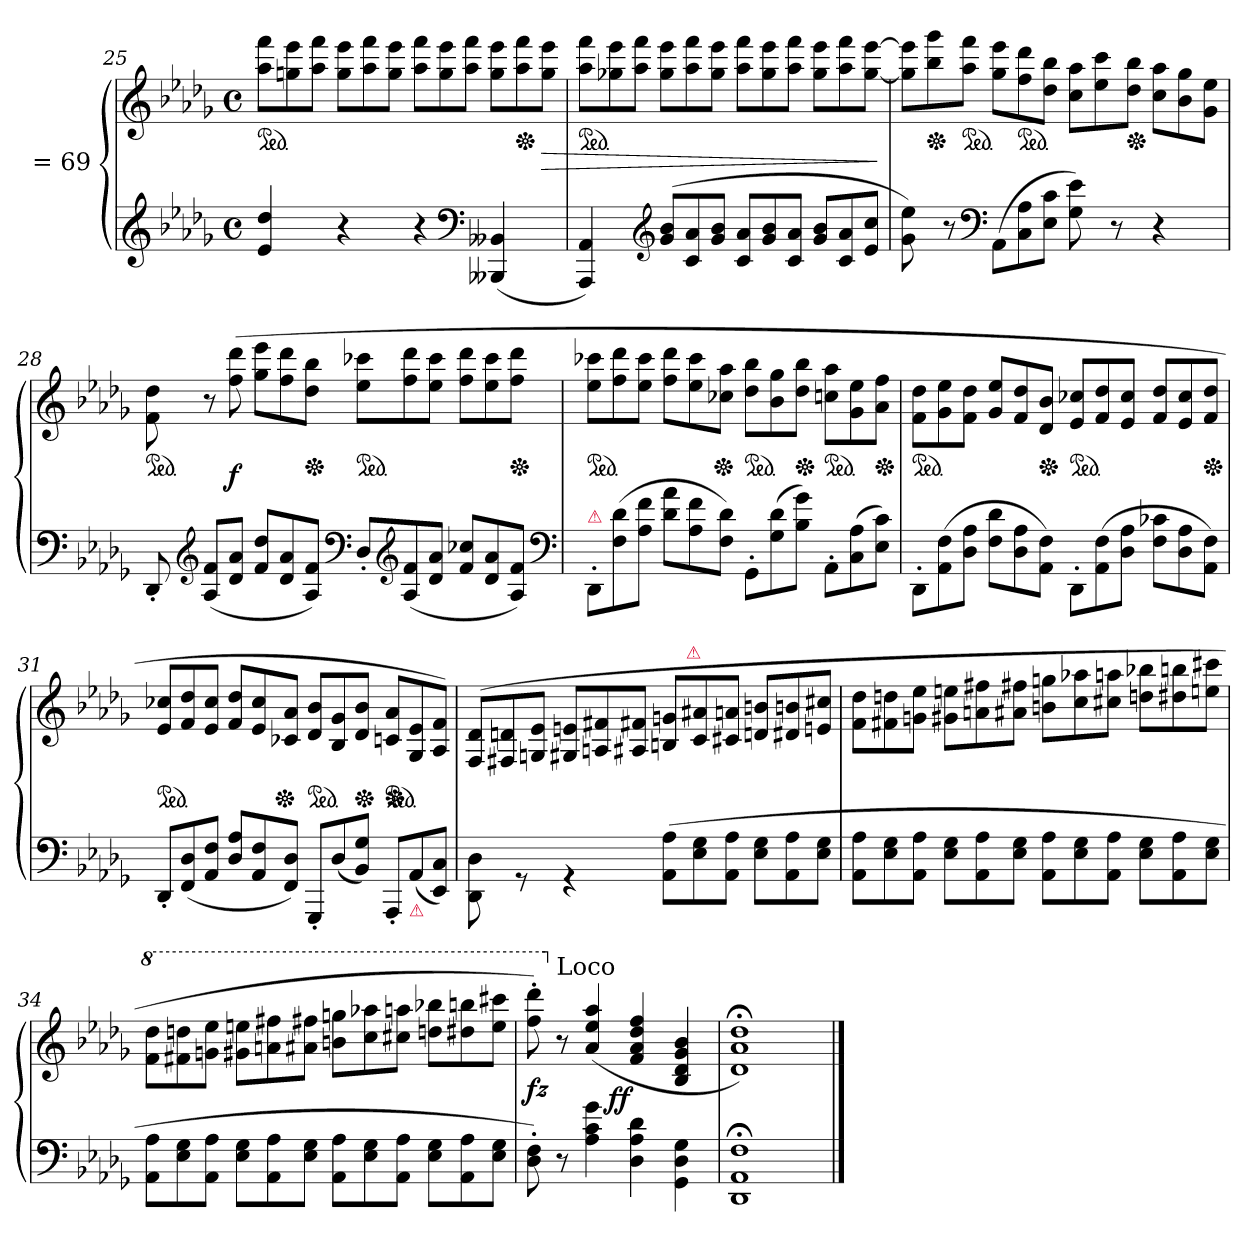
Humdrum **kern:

**kern	**kern	**dynam
*part1	*part1	*part1
*staff2	*staff1	*staff1/2
*I"[half] = 69	*	*
*clefG2	*clefG2	*
*k[b-e-a-d-g-]	*k[b-e-a-d-g-]	*
*D-:	*D-:	*
*M4/4	*M4/4	*
*met(c)	*met(c)	*
*	*Xtuplet	*
*	*ped	*
=25	=25	=25
4e- 4dd-	12aa- 12fffL	.
.	12ggn 12eee-	.
.	12aa- 12fffJ	.
4r	12gg 12eee-L	.
.	12aa- 12fff	.
.	12gg 12eee-J	.
4r	12aa- 12fffL	.
.	12gg 12eee-	.
.	12aa- 12fffJ	.
*clefF4	*	*
(<4BBB--X 4BB--X	12gg 12eee-L	.
*	*Xped	*
.	12aa- 12fff	.
.	12gg 12eee-J	>
=26	=26	=26
*	*ped	*
4AAA- 4AA-)	12aa- 12fffL	.
.	12gg-X 12eee-	.
.	12aa- 12fffJ	.
*clefG2	*	*
*Xtuplet	*	*
(>12g- 12b-L	12gg- 12eee-L	.
12c 12a-	12aa- 12fff	.
12g- 12b-J	12gg- 12eee-J	.
12c 12a-L	12aa- 12fffL	.
12g- 12b-	12gg- 12eee-	.
12c 12a-J	12aa- 12fffJ	.
12g- 12b-L	12gg- 12eee-L	.
12c 12a-	12aa- 12fff	.
12e- 12ccJ	[12gg- [12eee-J	.
.	.	]
=27	=27	=27
8g- 8ee-)	12gg-] 12eee-]L	.
*	*Xped	*
.	12bb- 12ggg-	.
8r	.	.
!	!LO:TX:c:i:t=decres	!
*	*ped	*
.	12aa- 12fffJ	.
*clefF4	*	*
(>12AA-L	12gg- 12eee-L	.
*	*ped	*
12C 12A-	12ff 12ddd-	.
12E- 12cJ	12dd- 12bb-J	.
8G- 8e-)	12cc 12aa-L	.
.	12ee- 12ccc	.
*	*Xped	*
8r	.	.
.	12dd- 12bb-J	.
4r	12cc 12aa-L	.
.	12b- 12gg-	.
.	12g- 12ee-J	.
=28	=28	=28
*	*ped	*
12DD-'<	12f\ 12dd-\	.
*clefG2	*	*
(<12A- 12fL	12r	.
12d- 12a-J	(>12ff 12ddd-	f
12f 12dd-L	12gg- 12eee-L	.
12d- 12a-	12ff 12ddd-	.
*	*Xped	*
12A- 12fJ)	12dd- 12bb-J	.
*clefF4	*	*
*	*ped	*
12D-'<L	12ee- 12ccc-XL	.
*clefG2	*	*
(<12A- 12f	12ff 12ddd-	.
12d- 12a-J	12ee- 12ccc-J	.
12f 12cc-XL	12ff 12ddd-L	.
12d- 12a-	12ee- 12ccc-	.
*	*Xped	*
12A- 12fJ)	12ff 12ddd-J	.
*clefF4	*	*
=29	=29	=29
!LO:TX:a:color=crimson:t=⚠	!	!
*	*ped	*
12DD-'</L	12ee- 12ccc-XL	.
(>12F\ 12d-\	12ff 12ddd-	.
12A-\ 12f\J	12ee- 12ccc-J	.
12d- 12a-L	12ff 12ddd-L	.
12A- 12f	12ee- 12ccc-	.
*	*Xped	*
12F 12d-J)	12cc-X 12aa-J	.
*	*ped	*
12GG-'>L	12dd- 12bb-L	.
(>12G- 12d-	12b- 12gg-	.
*	*Xped	*
12B- 12g-J)	12dd- 12bb-J	.
*	*ped	*
12AA-'>L	12ccn 12aa-L	.
(>12C 12A-	12g- 12ee-	.
*	*Xped	*
12E- 12cJ)	12a- 12ffJ	.
=30	=30	=30
*	*ped	*
12DD-'>L	12f 12dd-L	.
(>12AA-\ 12F\	12g- 12ee-	.
12D- 12A-J	12f 12dd-J	.
12F 12d-L	12g- 12ee-L	.
12D- 12A-	12f 12dd-	.
*	*Xped	*
12AA- 12FJ)	12d- 12b-J	.
*	*ped	*
12DD-'>L	12e- 12cc-XL	.
(>12AA-\ 12F\	12f 12dd-	.
12D- 12A-J	12e- 12cc-J	.
12F 12c-XL	12f 12dd-L	.
12D- 12A-	12e- 12cc-	.
*	*Xped	*
12AA- 12FJ)	12f 12dd-J	.
=31	=31	=31
*	*ped	*
12DD-'<L	12e- 12cc-XL	.
(<12FF 12D-	12f 12dd-	.
12AA- 12FJ	12e- 12cc-J	.
12D- 12A-L	12f 12dd-L	.
12AA- 12F	12e- 12cc-	.
*	*Xped	*
12FF 12D-J)	12c-X 12a-J	.
*	*ped	*
12GGG-'<L	12d- 12b-L	.
(<12D-	12B- 12g-	.
*	*Xped	*
12BB- 12G-J)	12d- 12b-J	.
*	*ped	*
*	*Xped	*
12AAA-'<L	12cn 12a-L	.
!LO:TX:b:color=crimson:t=⚠	!	!
(<12AA-	12G- 12e-	.
12EE- 12CJ)	12A- 12fJ)	.
=32	=32	=32
8DD-\ 8D-\	(>12F/ 12d-/L	.
.	12F#X/ 12dn/	.
8rGG	.	.
.	12Gn/ 12e-/J	.
4rGG	12G#X 12enL	.
.	12An/ 12f#X/	.
.	12A#X 12f#XJ	.
(>12AA-\ 12A-\L	12Bn/ 12gn/L	.
!	!LO:TX:a:i:color=crimson:t=⚠	!
12E- 12G-	12c 12a#X	.
12AA- 12A-J	12c#X 12anJ	.
12E- 12G-L	12dn 12bnL	.
12AA- 12A-	12d#X 12bn	.
12E- 12G-J	12en 12cc#XJ	.
=33	=33	=33
12AA- 12A-L	12f\ 12dd-\L	.
12E- 12G-	12f#X\ 12ddn\	.
12AA- 12A-J	12gn\ 12ee-\J	.
12E- 12G-L	12g#X 12eenL	.
12AA- 12A-	12an 12ff#X	.
12E- 12G-J	12a#X 12ff#XJ	.
12AA- 12A-L	12bn 12ggnL	.
12E- 12G-	12cc 12aa-X	.
12AA- 12A-J	12cc#X 12aanJ	.
12E- 12G-L	12ddn 12bb-XL	.
12AA- 12A-	12dd#X 12bbn	.
12E- 12G-J	12een 12ccc#XJ	.
=34	=34	=34
*	*8va	*
12AA- 12A-L	12ff 12ddd-L	.
12E- 12G-	12ff#X 12dddn	.
12AA- 12A-J	12ggn\ 12eee-\J	.
12E- 12G-L	12gg#X 12eeenL	.
12AA- 12A-	12aan 12fff#X	.
12E- 12G-J	12aa#X 12fff#XJ	.
12AA- 12A-L	12bbn 12gggnL	.
12E- 12G-	12ccc 12aaa-X	.
12AA- 12A-J	12ccc#X 12aaanJ	.
12E- 12G-L	12dddn 12bbb-XL	.
12AA- 12A-	12ddd#X 12bbbn	.
12E- 12G-J	12eee 12cccc#XJ	.
=35	=35	=35
8D-'> 8F'>)	8fff'> 8dddd-'>)	fz
*	*X8va	*
!	!LO:TX:a:t=Loco	!
8r	8r	.
4A-\ 4c\ 4g-\	(>4a-/ 4ee-/ 4aa-/	.
!	!	!LO:DY:rj
4D- 4A- 4d-	4f/ 4a-/ 4dd-/ 4ff/	ff
4GG-\ 4D-\ 4G-\	4B- 4d- 4g- 4b-	.
=36	=36	=36
1DD-;< 1AA-;< 1F;<	1d-;< 1a-;< 1dd-;<)	.
==	==	==
*-	*-	*-
